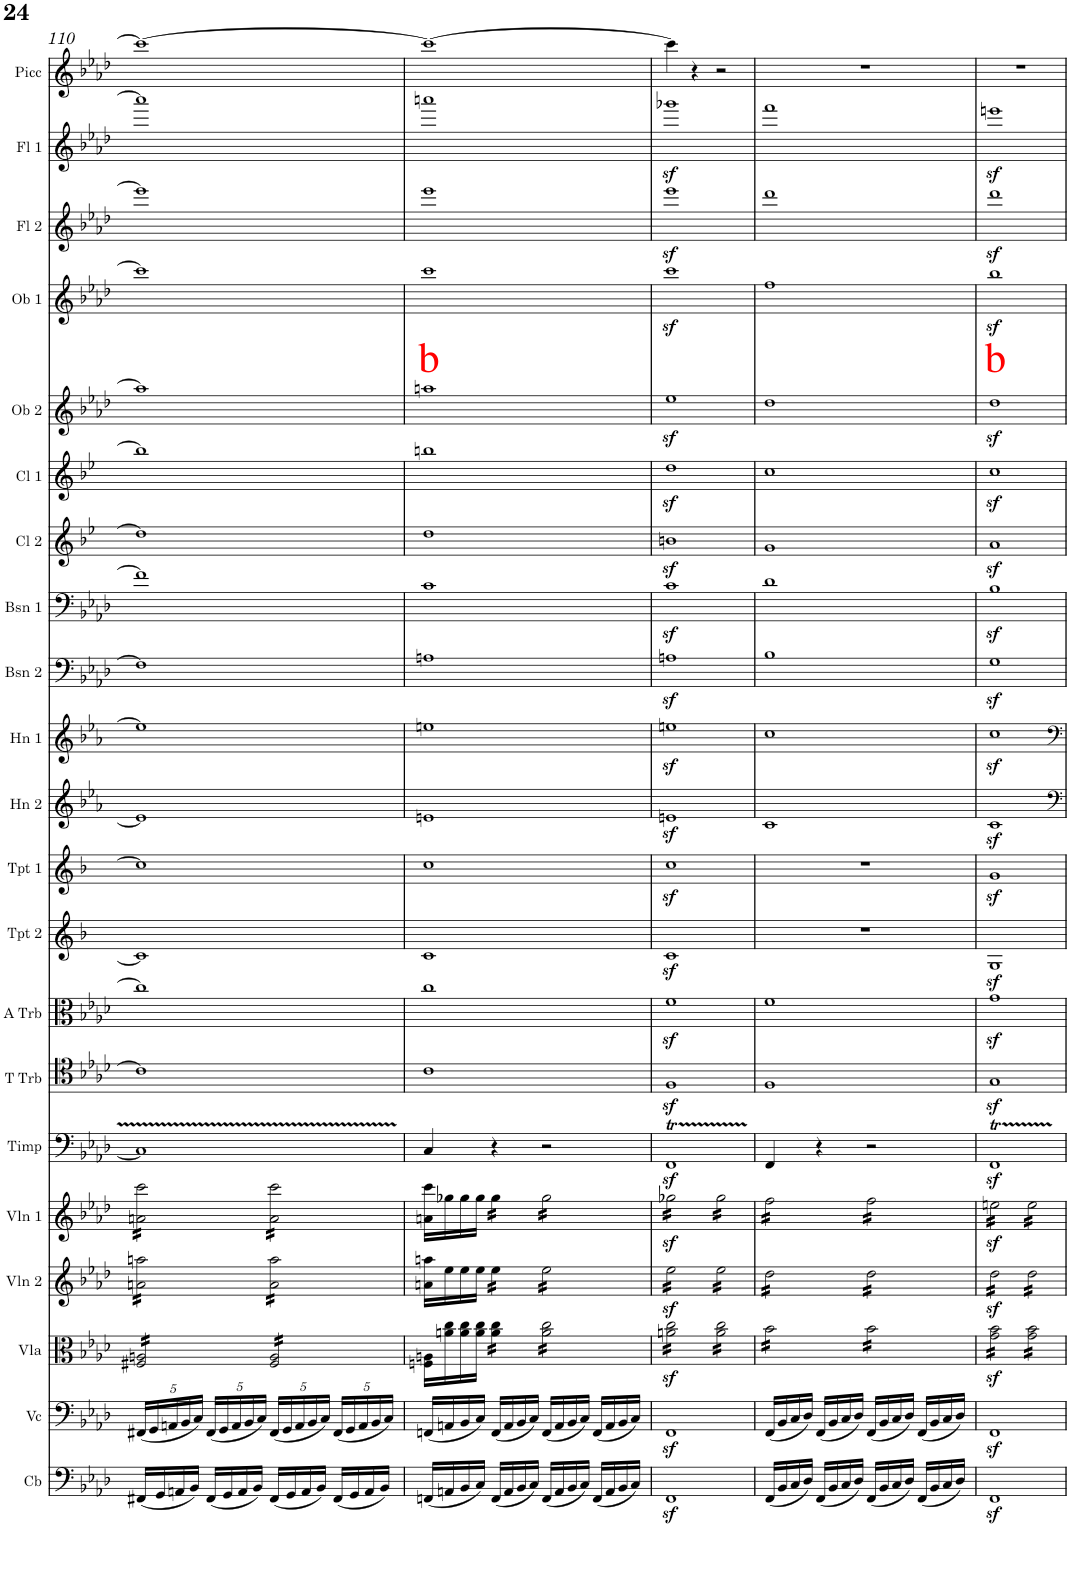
**kern	**kern	**kern	**kern	**kern	**kern	**kern	**kern	**kern	**kern	**kern	**kern	**kern	**kern	**kern	**kern	**kern	**kern	**text	**kern	**kern	**kern
*part21	*part20	*part19	*part18	*part17	*part16	*part15	*part14	*part13	*part12	*part11	*part10	*part9	*part8	*part7	*part6	*part5	*part4	*part4	*part3	*part2	*part1
*staff21	*staff20	*staff19	*staff18	*staff17	*staff16	*staff15	*staff14	*staff13	*staff12	*staff11	*staff10	*staff9	*staff8	*staff7	*staff6	*staff5	*staff4	*staff4	*staff3	*staff2	*staff1
*I"Contrabass	*I"Violoncello	*I"Viola	*I"Violin 2	*I"Violin 1	*I"Timpani	*I"Tenor Trombone	*I"Alto Trombone	*I"Eb Trumpet 2	*I"Eb Trumpet 1	*I"F Horn 2	*I"F Horn 1	*I"Bassoon 2	*I"Bassoon 1	*I"Bb Clarinet 2	*I"Bb Clarinet 1	*I"Oboe 2	*I"Oboe 1	*	*I"Flute 2	*I"Flute 1	*I"Piccolo
*I'Cb	*I'Vc	*I'Vla	*I'Vln 2	*I'Vln 1	*I'Timp	*I'T Trb	*I'A Trb	*I'Tpt 2	*I'Tpt 1	*I'Hn 2	*I'Hn 1	*I'Bsn 2	*I'Bsn 1	*I'Cl 2	*I'Cl 1	*I'Ob 2	*I'Ob 1	*	*I'Fl 2	*I'Fl 1	*I'Picc
!!LO:PB:g=z
*clefF4	*clefF4	*clefC3	*clefG2	*clefG2	*clefF4	*clefC4	*clefC3	*clefG2	*clefG2	*clefG2	*clefG2	*clefF4	*clefF4	*clefG2	*clefG2	*clefG2	*clefG2	*	*clefG2	*clefG2	*clefG2
*Trd7c12	*	*	*	*	*	*	*	*Trd-2c-3	*Trd-2c-3	*Trd4c7	*Trd4c7	*	*	*Trd1c2	*Trd1c2	*	*	*	*	*	*Trd-7c-12
*k[b-e-a-d-]	*k[b-e-a-d-]	*k[b-e-a-d-]	*k[b-e-a-d-]	*k[b-e-a-d-]	*k[b-e-a-d-]	*k[b-e-a-d-]	*k[b-e-a-d-]	*k[b-]	*k[b-]	*k[b-e-a-]	*k[b-e-a-]	*k[b-e-a-d-]	*k[b-e-a-d-]	*k[b-e-]	*k[b-e-]	*k[b-e-a-d-]	*k[b-e-a-d-]	*	*k[b-e-a-d-]	*k[b-e-a-d-]	*k[b-e-a-d-]
*M4/4	*M4/4	*M4/4	*M4/4	*M4/4	*M4/4	*M4/4	*M4/4	*M4/4	*M4/4	*M4/4	*M4/4	*M4/4	*M4/4	*M4/4	*M4/4	*M4/4	*M4/4	*	*M4/4	*M4/4	*M4/4
*met(c)	*met(c)	*met(c)	*met(c)	*met(c)	*met(c)	*met(c)	*met(c)	*met(c)	*met(c)	*met(c)	*met(c)	*met(c)	*met(c)	*met(c)	*met(c)	*met(c)	*met(c)	*	*met(c)	*met(c)	*met(c)
*	*Xbrackettup	*	*	*	*	*	*	*	*	*	*	*	*	*	*	*	*	*	*	*	*
=110	=110	=110	=110	=110	=110	=110	=110	=110	=110	=110	=110	=110	=110	=110	=110	=110	=110	=110	=110	=110	=110
*	*	*tremolo	*	*	*	*	*	*	*	*	*	*	*	*	*	*	*	*	*	*	*
*	*	*	*tremolo	*	*	*	*	*	*	*	*	*	*	*	*	*	*	*	*	*	*
*	*	*	*	*tremolo	*	*	*	*	*	*	*	*	*	*	*	*	*	*	*	*	*
(16FF#X/LL	(20FF#X/LL	16F#X/ 16An/LL	16an\ 16aan\LL	16an\ 16ccc\LL	1C]	1c]	1cc]	1c]	1cc]	1e]	1ee]	1F#]	1f#]	1dd]	1bb]	1aa]	1ccc]	.	1eee-]	1aaa]	1ccc_
.	20GG/	.	.	.	.	.	.	.	.	.	.	.	.	.	.	.	.	.	.	.	.
16GG/	.	16F#X/ 16An/	16an\ 16aan\	16an\ 16ccc\	.	.	.	.	.	.	.	.	.	.	.	.	.	.	.	.	.
.	20AAn/	.	.	.	.	.	.	.	.	.	.	.	.	.	.	.	.	.	.	.	.
16AAn/	.	16F#X/ 16An/	16an\ 16aan\	16an\ 16ccc\	.	.	.	.	.	.	.	.	.	.	.	.	.	.	.	.	.
.	20BB-/	.	.	.	.	.	.	.	.	.	.	.	.	.	.	.	.	.	.	.	.
16BB-/JJ)	.	16F#X/ 16An/	16an\ 16aan\	16an\ 16ccc\	.	.	.	.	.	.	.	.	.	.	.	.	.	.	.	.	.
.	20C/JJ)	.	.	.	.	.	.	.	.	.	.	.	.	.	.	.	.	.	.	.	.
(16FF#/LL	(20FF#/LL	16F#X/ 16An/	16an\ 16aan\	16an\ 16ccc\	.	.	.	.	.	.	.	.	.	.	.	.	.	.	.	.	.
.	20GG/	.	.	.	.	.	.	.	.	.	.	.	.	.	.	.	.	.	.	.	.
16GG/	.	16F#X/ 16An/	16an\ 16aan\	16an\ 16ccc\	.	.	.	.	.	.	.	.	.	.	.	.	.	.	.	.	.
.	20AA/	.	.	.	.	.	.	.	.	.	.	.	.	.	.	.	.	.	.	.	.
16AA/	.	16F#X/ 16An/	16an\ 16aan\	16an\ 16ccc\	.	.	.	.	.	.	.	.	.	.	.	.	.	.	.	.	.
.	20BB-/	.	.	.	.	.	.	.	.	.	.	.	.	.	.	.	.	.	.	.	.
16BB-/JJ)	.	16F#X/ 16An/JJ	16an\ 16aan\JJ	16an\ 16ccc\JJ	.	.	.	.	.	.	.	.	.	.	.	.	.	.	.	.	.
.	20C/JJ)	.	.	.	.	.	.	.	.	.	.	.	.	.	.	.	.	.	.	.	.
(16FF#/LL	(20FF#/LL	16F#/ 16A/LL	16a\ 16aa\LL	16a\ 16ccc\LL	.	.	.	.	.	.	.	.	.	.	.	.	.	.	.	.	.
.	20GG/	.	.	.	.	.	.	.	.	.	.	.	.	.	.	.	.	.	.	.	.
16GG/	.	16F#/ 16A/	16a\ 16aa\	16a\ 16ccc\	.	.	.	.	.	.	.	.	.	.	.	.	.	.	.	.	.
.	20AA/	.	.	.	.	.	.	.	.	.	.	.	.	.	.	.	.	.	.	.	.
16AA/	.	16F#/ 16A/	16a\ 16aa\	16a\ 16ccc\	.	.	.	.	.	.	.	.	.	.	.	.	.	.	.	.	.
.	20BB-/	.	.	.	.	.	.	.	.	.	.	.	.	.	.	.	.	.	.	.	.
16BB-/JJ)	.	16F#/ 16A/	16a\ 16aa\	16a\ 16ccc\	.	.	.	.	.	.	.	.	.	.	.	.	.	.	.	.	.
.	20C/JJ)	.	.	.	.	.	.	.	.	.	.	.	.	.	.	.	.	.	.	.	.
(16FF#/LL	(20FF#/LL	16F#/ 16A/	16a\ 16aa\	16a\ 16ccc\	.	.	.	.	.	.	.	.	.	.	.	.	.	.	.	.	.
.	20GG/	.	.	.	.	.	.	.	.	.	.	.	.	.	.	.	.	.	.	.	.
16GG/	.	16F#/ 16A/	16a\ 16aa\	16a\ 16ccc\	.	.	.	.	.	.	.	.	.	.	.	.	.	.	.	.	.
.	20AA/	.	.	.	.	.	.	.	.	.	.	.	.	.	.	.	.	.	.	.	.
16AA/	.	16F#/ 16A/	16a\ 16aa\	16a\ 16ccc\	.	.	.	.	.	.	.	.	.	.	.	.	.	.	.	.	.
.	20BB-/	.	.	.	.	.	.	.	.	.	.	.	.	.	.	.	.	.	.	.	.
16BB-/JJ)	.	16F#/ 16A/JJ	16a\ 16aa\JJ	16a\ 16ccc\JJ	.	.	.	.	.	.	.	.	.	.	.	.	.	.	.	.	.
*	*	*	*	*Xtremolo	*	*	*	*	*	*	*	*	*	*	*	*	*	*	*	*	*
*	*	*	*Xtremolo	*	*	*	*	*	*	*	*	*	*	*	*	*	*	*	*	*	*
*	*	*Xtremolo	*	*	*	*	*	*	*	*	*	*	*	*	*	*	*	*	*	*	*
.	20C/JJ)	.	.	.	.	.	.	.	.	.	.	.	.	.	.	.	.	.	.	.	.
=111	=111	=111	=111	=111	=111	=111	=111	=111	=111	=111	=111	=111	=111	=111	=111	=111	=111	=111	=111	=111	=111
!	!	!	!	!	!	!	!	!	!	!	!	!	!	!	!	!	!	!LO:LY:b:color=#FF0000	!	!	!
(16FFn/LL	(16FFn/LL	16Fn\ 16An\LL	16an\ 16aan\LL	16an\ 16ccc\LL	4C/	1c	1cc	1c	1cc	1en	1een	1An	1c	1dd	1bbn	1aan	1ccc	b	1eee-	1aaan	1ccc_
16AAn/	16AAn/	16an\ 16cc\	16ee-\	16gg-X\	.	.	.	.	.	.	.	.	.	.	.	.	.	.	.	.	.
16BB-/	16BB-/	16a\ 16cc\	16ee-\	16gg-\	.	.	.	.	.	.	.	.	.	.	.	.	.	.	.	.	.
16C/JJ)	16C/JJ)	16a\ 16cc\JJ	16ee-\JJ	16gg-\JJ	.	.	.	.	.	.	.	.	.	.	.	.	.	.	.	.	.
*	*	*tremolo	*	*	*	*	*	*	*	*	*	*	*	*	*	*	*	*	*	*	*
*	*	*	*tremolo	*	*	*	*	*	*	*	*	*	*	*	*	*	*	*	*	*	*
*	*	*	*	*tremolo	*	*	*	*	*	*	*	*	*	*	*	*	*	*	*	*	*
(16FF/LL	(16FF/LL	16a\ 16cc\LL	16ee-\LL	16gg-\LL	4r	.	.	.	.	.	.	.	.	.	.	.	.	.	.	.	.
16AA/	16AA/	16a\ 16cc\	16ee-\	16gg-\	.	.	.	.	.	.	.	.	.	.	.	.	.	.	.	.	.
16BB-/	16BB-/	16a\ 16cc\	16ee-\	16gg-\	.	.	.	.	.	.	.	.	.	.	.	.	.	.	.	.	.
16C/JJ)	16C/JJ)	16a\ 16cc\JJ	16ee-\JJ	16gg-\JJ	.	.	.	.	.	.	.	.	.	.	.	.	.	.	.	.	.
(16FF/LL	(16FF/LL	16a\ 16cc\LL	16ee-\LL	16gg-\LL	2r	.	.	.	.	.	.	.	.	.	.	.	.	.	.	.	.
16AA/	16AA/	16a\ 16cc\	16ee-\	16gg-\	.	.	.	.	.	.	.	.	.	.	.	.	.	.	.	.	.
16BB-/	16BB-/	16a\ 16cc\	16ee-\	16gg-\	.	.	.	.	.	.	.	.	.	.	.	.	.	.	.	.	.
16C/JJ)	16C/JJ)	16a\ 16cc\	16ee-\	16gg-\	.	.	.	.	.	.	.	.	.	.	.	.	.	.	.	.	.
(16FF/LL	(16FF/LL	16a\ 16cc\	16ee-\	16gg-\	.	.	.	.	.	.	.	.	.	.	.	.	.	.	.	.	.
16AA/	16AA/	16a\ 16cc\	16ee-\	16gg-\	.	.	.	.	.	.	.	.	.	.	.	.	.	.	.	.	.
16BB-/	16BB-/	16a\ 16cc\	16ee-\	16gg-\	.	.	.	.	.	.	.	.	.	.	.	.	.	.	.	.	.
16C/JJ)	16C/JJ)	16a\ 16cc\JJ	16ee-\JJ	16gg-\JJ	.	.	.	.	.	.	.	.	.	.	.	.	.	.	.	.	.
=112	=112	=112	=112	=112	=112	=112	=112	=112	=112	=112	=112	=112	=112	=112	=112	=112	=112	=112	=112	=112	=112
1FFz<	1FFz<	16an\z< 16cc\z<LL	16ee-z<\LL	16gg-Xz<\LL	1FFz<T	1Fz<	1fz<	1cz<	1ccz<	1enz<	1eenz<	1Anz<	1cz<	1bnz<	1ddz<	1ee-z<	1cccz<	.	1eee-z<	1ggg-Xz<	4ccc\]
.	.	16an\z< 16cc\z<	16ee-z<\	16gg-Xz<\	.	.	.	.	.	.	.	.	.	.	.	.	.	.	.	.	.
.	.	16an\z< 16cc\z<	16ee-z<\	16gg-Xz<\	.	.	.	.	.	.	.	.	.	.	.	.	.	.	.	.	.
.	.	16an\z< 16cc\z<	16ee-z<\	16gg-Xz<\	.	.	.	.	.	.	.	.	.	.	.	.	.	.	.	.	.
.	.	16an\z< 16cc\z<	16ee-z<\	16gg-Xz<\	.	.	.	.	.	.	.	.	.	.	.	.	.	.	.	.	4r
.	.	16an\z< 16cc\z<	16ee-z<\	16gg-Xz<\	.	.	.	.	.	.	.	.	.	.	.	.	.	.	.	.	.
.	.	16an\z< 16cc\z<	16ee-z<\	16gg-Xz<\	.	.	.	.	.	.	.	.	.	.	.	.	.	.	.	.	.
.	.	16an\z< 16cc\z<JJ	16ee-z<\JJ	16gg-Xz<\JJ	.	.	.	.	.	.	.	.	.	.	.	.	.	.	.	.	.
.	.	16a\ 16cc\LL	16ee-\LL	16gg-\LL	.	.	.	.	.	.	.	.	.	.	.	.	.	.	.	.	2r
.	.	16a\ 16cc\	16ee-\	16gg-\	.	.	.	.	.	.	.	.	.	.	.	.	.	.	.	.	.
.	.	16a\ 16cc\	16ee-\	16gg-\	.	.	.	.	.	.	.	.	.	.	.	.	.	.	.	.	.
.	.	16a\ 16cc\	16ee-\	16gg-\	.	.	.	.	.	.	.	.	.	.	.	.	.	.	.	.	.
.	.	16a\ 16cc\	16ee-\	16gg-\	.	.	.	.	.	.	.	.	.	.	.	.	.	.	.	.	.
.	.	16a\ 16cc\	16ee-\	16gg-\	.	.	.	.	.	.	.	.	.	.	.	.	.	.	.	.	.
.	.	16a\ 16cc\	16ee-\	16gg-\	.	.	.	.	.	.	.	.	.	.	.	.	.	.	.	.	.
.	.	16a\ 16cc\JJ	16ee-\JJ	16gg-\JJ	.	.	.	.	.	.	.	.	.	.	.	.	.	.	.	.	.
=113	=113	=113	=113	=113	=113	=113	=113	=113	=113	=113	=113	=113	=113	=113	=113	=113	=113	=113	=113	=113	=113
(16FF/LL	(16FF/LL	16b-\LL	16dd-\LL	16ff\LL	4FF/	1F	1f	1r	1r	1c	1cc	1B-	1d-	1g	1cc	1dd-	1ff	.	1ddd-	1fff	1r
16BB-/	16BB-/	16b-\	16dd-\	16ff\	.	.	.	.	.	.	.	.	.	.	.	.	.	.	.	.	.
16C/	16C/	16b-\	16dd-\	16ff\	.	.	.	.	.	.	.	.	.	.	.	.	.	.	.	.	.
16D-/JJ)	16D-/JJ)	16b-\	16dd-\	16ff\	.	.	.	.	.	.	.	.	.	.	.	.	.	.	.	.	.
(16FF/LL	(16FF/LL	16b-\	16dd-\	16ff\	4r	.	.	.	.	.	.	.	.	.	.	.	.	.	.	.	.
16BB-/	16BB-/	16b-\	16dd-\	16ff\	.	.	.	.	.	.	.	.	.	.	.	.	.	.	.	.	.
16C/	16C/	16b-\	16dd-\	16ff\	.	.	.	.	.	.	.	.	.	.	.	.	.	.	.	.	.
16D-/JJ)	16D-/JJ)	16b-\JJ	16dd-\JJ	16ff\JJ	.	.	.	.	.	.	.	.	.	.	.	.	.	.	.	.	.
(16FF/LL	(16FF/LL	16b-\LL	16dd-\LL	16ff\LL	2r	.	.	.	.	.	.	.	.	.	.	.	.	.	.	.	.
16BB-/	16BB-/	16b-\	16dd-\	16ff\	.	.	.	.	.	.	.	.	.	.	.	.	.	.	.	.	.
16C/	16C/	16b-\	16dd-\	16ff\	.	.	.	.	.	.	.	.	.	.	.	.	.	.	.	.	.
16D-/JJ)	16D-/JJ)	16b-\	16dd-\	16ff\	.	.	.	.	.	.	.	.	.	.	.	.	.	.	.	.	.
(16FF/LL	(16FF/LL	16b-\	16dd-\	16ff\	.	.	.	.	.	.	.	.	.	.	.	.	.	.	.	.	.
16BB-/	16BB-/	16b-\	16dd-\	16ff\	.	.	.	.	.	.	.	.	.	.	.	.	.	.	.	.	.
16C/	16C/	16b-\	16dd-\	16ff\	.	.	.	.	.	.	.	.	.	.	.	.	.	.	.	.	.
16D-/JJ)	16D-/JJ)	16b-\JJ	16dd-\JJ	16ff\JJ	.	.	.	.	.	.	.	.	.	.	.	.	.	.	.	.	.
=114	=114	=114	=114	=114	=114	=114	=114	=114	=114	=114	=114	=114	=114	=114	=114	=114	=114	=114	=114	=114	=114
!	!	!	!	!	!	!	!	!	!	!	!	!	!	!	!	!	!	!LO:LY:b:color=#FF0000	!	!	!
1FFz<	1FFz<	16g\z< 16b-\z<LL	16dd-z<\LL	16eenz<\LL	1FFz<T	1Gz<	1gz<	1Gz<	1gz<	1cz<	1ccz<	1Gz<	1B-z<	1az<	1ccz<	1dd-z<	1bb-z<	b	1ddd-z<	1eeenz<	1r
.	.	16g\z< 16b-\z<	16dd-z<\	16eenz<\	.	.	.	.	.	.	.	.	.	.	.	.	.	.	.	.	.
.	.	16g\z< 16b-\z<	16dd-z<\	16eenz<\	.	.	.	.	.	.	.	.	.	.	.	.	.	.	.	.	.
.	.	16g\z< 16b-\z<	16dd-z<\	16eenz<\	.	.	.	.	.	.	.	.	.	.	.	.	.	.	.	.	.
.	.	16g\z< 16b-\z<	16dd-z<\	16eenz<\	.	.	.	.	.	.	.	.	.	.	.	.	.	.	.	.	.
.	.	16g\z< 16b-\z<	16dd-z<\	16eenz<\	.	.	.	.	.	.	.	.	.	.	.	.	.	.	.	.	.
.	.	16g\z< 16b-\z<	16dd-z<\	16eenz<\	.	.	.	.	.	.	.	.	.	.	.	.	.	.	.	.	.
.	.	16g\z< 16b-\z<JJ	16dd-z<\JJ	16eenz<\JJ	.	.	.	.	.	.	.	.	.	.	.	.	.	.	.	.	.
.	.	16g\ 16b-\LL	16dd-\LL	16ee\LL	.	.	.	.	.	.	.	.	.	.	.	.	.	.	.	.	.
.	.	16g\ 16b-\	16dd-\	16ee\	.	.	.	.	.	.	.	.	.	.	.	.	.	.	.	.	.
.	.	16g\ 16b-\	16dd-\	16ee\	.	.	.	.	.	.	.	.	.	.	.	.	.	.	.	.	.
.	.	16g\ 16b-\	16dd-\	16ee\	.	.	.	.	.	.	.	.	.	.	.	.	.	.	.	.	.
.	.	16g\ 16b-\	16dd-\	16ee\	.	.	.	.	.	.	.	.	.	.	.	.	.	.	.	.	.
.	.	16g\ 16b-\	16dd-\	16ee\	.	.	.	.	.	.	.	.	.	.	.	.	.	.	.	.	.
.	.	16g\ 16b-\	16dd-\	16ee\	.	.	.	.	.	.	.	.	.	.	.	.	.	.	.	.	.
.	.	16g\ 16b-\JJ	16dd-\JJ	16ee\JJ	.	.	.	.	.	.	.	.	.	.	.	.	.	.	.	.	.
*	*	*	*	*Xtremolo	*	*	*	*	*	*	*	*	*	*	*	*	*	*	*	*	*
*	*	*	*Xtremolo	*	*	*	*	*	*	*	*	*	*	*	*	*	*	*	*	*	*
*	*	*Xtremolo	*	*	*	*	*	*	*	*	*	*	*	*	*	*	*	*	*	*	*
=	=	=	=	=	=	=	=	=	=	=	=	=	=	=	=	=	=	=	=	=	=
*-	*-	*-	*-	*-	*-	*-	*-	*-	*-	*-	*-	*-	*-	*-	*-	*-	*-	*-	*-	*-	*-
